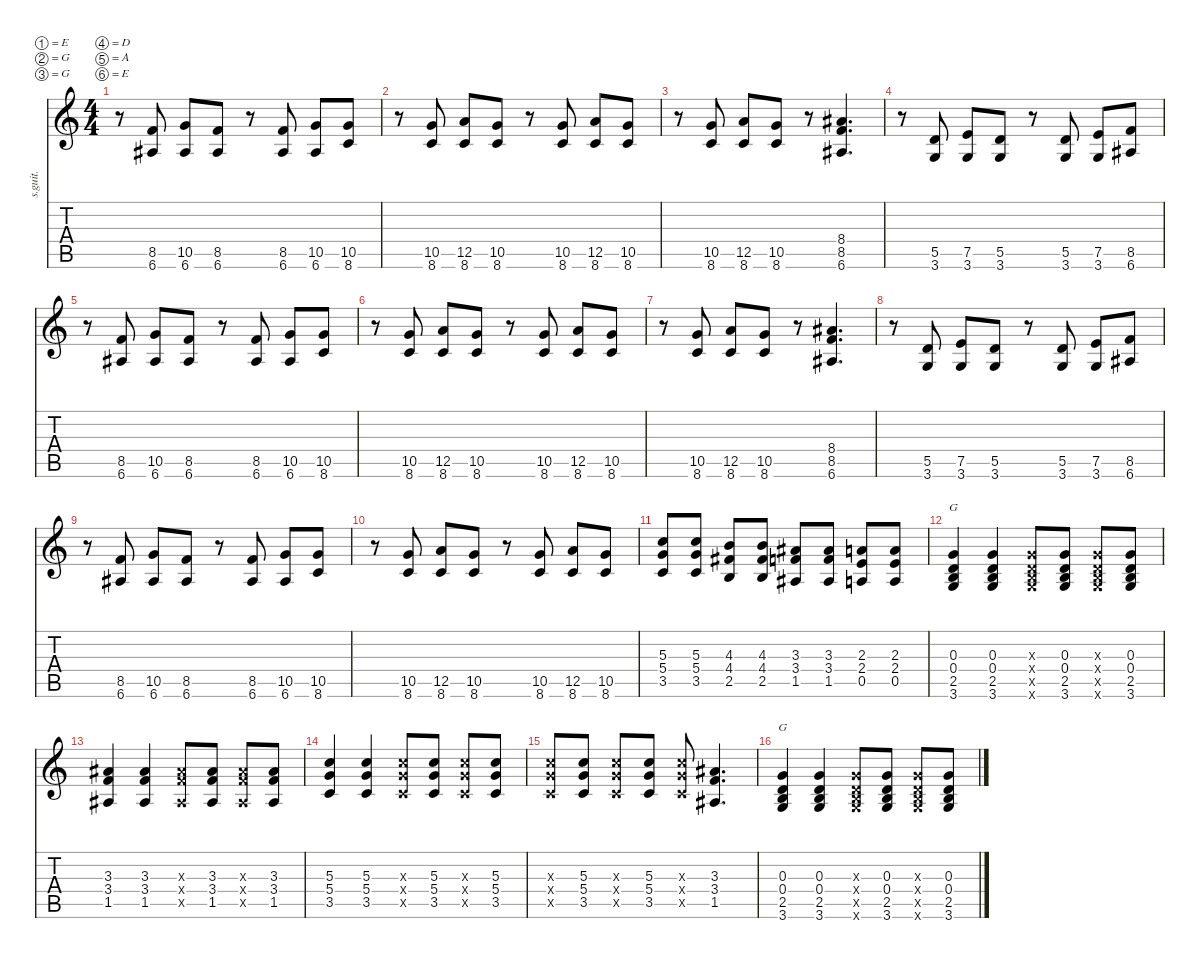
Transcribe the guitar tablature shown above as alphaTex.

\defaultSystemsLayout 4
\hideDynamics
\bracketExtendMode nobrackets
\track ("Gary Rossington (Slide/Rhythm Guitar)" "s.guit.") {instrument overdrivenguitar}
\staff {score tabs}
\tuning (E4 G3 G3 D3 A2 E2)
\chord ("G" 3 1 2 2 0 x) {showdiagram false}
\ts (4 4)
\tempo (150 hide)
\clef g2
\ks c
r.8{dy f} (8.5 6.6{acc #}).8{lyrics (0 "") lyrics (1 "") lyrics (2 "") lyrics (3 "") lyrics (4 "")} (10.5 6.6{acc #}).8{lyrics (0 "") lyrics (1 "") lyrics (2 "") lyrics (3 "") lyrics (4 "")} (8.5 6.6{acc #}).8{lyrics (0 "") lyrics (1 "") lyrics (2 "") lyrics (3 "") lyrics (4 "")} r.8 (8.5 6.6{acc #}).8{lyrics (0 "") lyrics (1 "") lyrics (2 "") lyrics (3 "") lyrics (4 "")} (10.5 6.6{acc #}).8{lyrics (0 "") lyrics (1 "") lyrics (2 "") lyrics (3 "") lyrics (4 "")} (10.5 8.6).8{lyrics (0 "") lyrics (1 "") lyrics (2 "") lyrics (3 "") lyrics (4 "")} |
r.8 (10.5 8.6).8{lyrics (0 "") lyrics (1 "") lyrics (2 "") lyrics (3 "") lyrics (4 "")} (12.5 8.6).8{lyrics (0 "") lyrics (1 "") lyrics (2 "") lyrics (3 "") lyrics (4 "")} (10.5 8.6).8{lyrics (0 "") lyrics (1 "") lyrics (2 "") lyrics (3 "") lyrics (4 "")} r.8 (10.5 8.6).8{lyrics (0 "") lyrics (1 "") lyrics (2 "") lyrics (3 "") lyrics (4 "")} (12.5 8.6).8{lyrics (0 "") lyrics (1 "") lyrics (2 "") lyrics (3 "") lyrics (4 "")} (10.5 8.6).8{lyrics (0 "") lyrics (1 "") lyrics (2 "") lyrics (3 "") lyrics (4 "")} |
r.8 (10.5 8.6).8{lyrics (0 "") lyrics (1 "") lyrics (2 "") lyrics (3 "") lyrics (4 "")} (12.5 8.6).8{lyrics (0 "") lyrics (1 "") lyrics (2 "") lyrics (3 "") lyrics (4 "")} (10.5 8.6).8{lyrics (0 "") lyrics (1 "") lyrics (2 "") lyrics (3 "") lyrics (4 "")} r.8 (8.4{acc #} 8.5 6.6{acc #}).4{d lyrics (0 "") lyrics (1 "") lyrics (2 "") lyrics (3 "") lyrics (4 "")} |
r.8 (5.5 3.6).8{lyrics (0 "") lyrics (1 "") lyrics (2 "") lyrics (3 "") lyrics (4 "")} (7.5 3.6).8{lyrics (0 "") lyrics (1 "") lyrics (2 "") lyrics (3 "") lyrics (4 "")} (5.5 3.6).8{lyrics (0 "") lyrics (1 "") lyrics (2 "") lyrics (3 "") lyrics (4 "")} r.8 (5.5 3.6).8{lyrics (0 "") lyrics (1 "") lyrics (2 "") lyrics (3 "") lyrics (4 "")} (7.5 3.6).8{lyrics (0 "") lyrics (1 "") lyrics (2 "") lyrics (3 "") lyrics (4 "")} (8.5 6.6{acc #}).8{lyrics (0 "") lyrics (1 "") lyrics (2 "") lyrics (3 "") lyrics (4 "")} |
r.8 (8.5 6.6{acc #}).8{lyrics (0 "") lyrics (1 "") lyrics (2 "") lyrics (3 "") lyrics (4 "")} (10.5 6.6{acc #}).8{lyrics (0 "") lyrics (1 "") lyrics (2 "") lyrics (3 "") lyrics (4 "")} (8.5 6.6{acc #}).8{lyrics (0 "") lyrics (1 "") lyrics (2 "") lyrics (3 "") lyrics (4 "")} r.8 (8.5 6.6{acc #}).8{lyrics (0 "") lyrics (1 "") lyrics (2 "") lyrics (3 "") lyrics (4 "")} (10.5 6.6{acc #}).8{lyrics (0 "") lyrics (1 "") lyrics (2 "") lyrics (3 "") lyrics (4 "")} (10.5 8.6).8{lyrics (0 "") lyrics (1 "") lyrics (2 "") lyrics (3 "") lyrics (4 "")} |
r.8 (10.5 8.6).8{lyrics (0 "") lyrics (1 "") lyrics (2 "") lyrics (3 "") lyrics (4 "")} (12.5 8.6).8{lyrics (0 "") lyrics (1 "") lyrics (2 "") lyrics (3 "") lyrics (4 "")} (10.5 8.6).8{lyrics (0 "") lyrics (1 "") lyrics (2 "") lyrics (3 "") lyrics (4 "")} r.8 (10.5 8.6).8{lyrics (0 "") lyrics (1 "") lyrics (2 "") lyrics (3 "") lyrics (4 "")} (12.5 8.6).8{lyrics (0 "") lyrics (1 "") lyrics (2 "") lyrics (3 "") lyrics (4 "")} (10.5 8.6).8{lyrics (0 "") lyrics (1 "") lyrics (2 "") lyrics (3 "") lyrics (4 "")} |
r.8 (10.5 8.6).8{lyrics (0 "") lyrics (1 "") lyrics (2 "") lyrics (3 "") lyrics (4 "")} (12.5 8.6).8{lyrics (0 "") lyrics (1 "") lyrics (2 "") lyrics (3 "") lyrics (4 "")} (10.5 8.6).8{lyrics (0 "") lyrics (1 "") lyrics (2 "") lyrics (3 "") lyrics (4 "")} r.8 (8.4{acc #} 8.5 6.6{acc #}).4{d lyrics (0 "") lyrics (1 "") lyrics (2 "") lyrics (3 "") lyrics (4 "")} |
r.8 (5.5 3.6).8{lyrics (0 "") lyrics (1 "") lyrics (2 "") lyrics (3 "") lyrics (4 "")} (7.5 3.6).8{lyrics (0 "") lyrics (1 "") lyrics (2 "") lyrics (3 "") lyrics (4 "")} (5.5 3.6).8{lyrics (0 "") lyrics (1 "") lyrics (2 "") lyrics (3 "") lyrics (4 "")} r.8 (5.5 3.6).8{lyrics (0 "") lyrics (1 "") lyrics (2 "") lyrics (3 "") lyrics (4 "")} (7.5 3.6).8{lyrics (0 "") lyrics (1 "") lyrics (2 "") lyrics (3 "") lyrics (4 "")} (8.5 6.6{acc #}).8{lyrics (0 "") lyrics (1 "") lyrics (2 "") lyrics (3 "") lyrics (4 "")} |
r.8 (8.5 6.6{acc #}).8{lyrics (0 "") lyrics (1 "") lyrics (2 "") lyrics (3 "") lyrics (4 "")} (10.5 6.6{acc #}).8{lyrics (0 "") lyrics (1 "") lyrics (2 "") lyrics (3 "") lyrics (4 "")} (8.5 6.6{acc #}).8{lyrics (0 "") lyrics (1 "") lyrics (2 "") lyrics (3 "") lyrics (4 "")} r.8 (8.5 6.6{acc #}).8{lyrics (0 "") lyrics (1 "") lyrics (2 "") lyrics (3 "") lyrics (4 "")} (10.5 6.6{acc #}).8{lyrics (0 "") lyrics (1 "") lyrics (2 "") lyrics (3 "") lyrics (4 "")} (10.5 8.6).8{lyrics (0 "") lyrics (1 "") lyrics (2 "") lyrics (3 "") lyrics (4 "")} |
r.8 (10.5 8.6).8{lyrics (0 "") lyrics (1 "") lyrics (2 "") lyrics (3 "") lyrics (4 "")} (12.5 8.6).8{lyrics (0 "") lyrics (1 "") lyrics (2 "") lyrics (3 "") lyrics (4 "")} (10.5 8.6).8{lyrics (0 "") lyrics (1 "") lyrics (2 "") lyrics (3 "") lyrics (4 "")} r.8 (10.5 8.6).8{lyrics (0 "") lyrics (1 "") lyrics (2 "") lyrics (3 "") lyrics (4 "")} (12.5 8.6).8{lyrics (0 "") lyrics (1 "") lyrics (2 "") lyrics (3 "") lyrics (4 "")} (10.5 8.6).8{lyrics (0 "") lyrics (1 "") lyrics (2 "") lyrics (3 "") lyrics (4 "")} |
(5.3 5.4 3.5).8{lyrics (0 "") lyrics (1 "") lyrics (2 "") lyrics (3 "") lyrics (4 "")} (5.3 5.4 3.5).8{lyrics (0 "") lyrics (1 "") lyrics (2 "") lyrics (3 "") lyrics (4 "")} (4.3 4.4{acc #} 2.5).8{lyrics (0 "") lyrics (1 "") lyrics (2 "") lyrics (3 "") lyrics (4 "")} (4.3 4.4{acc #} 2.5).8{lyrics (0 "") lyrics (1 "") lyrics (2 "") lyrics (3 "") lyrics (4 "")} (3.3{acc #} 3.4 1.5{acc #}).8{lyrics (0 "") lyrics (1 "") lyrics (2 "") lyrics (3 "") lyrics (4 "")} (3.3{acc #} 3.4 1.5{acc #}).8{lyrics (0 "") lyrics (1 "") lyrics (2 "") lyrics (3 "") lyrics (4 "")} (2.3 2.4 0.5).8{lyrics (0 "") lyrics (1 "") lyrics (2 "") lyrics (3 "") lyrics (4 "")} (2.3 2.4 0.5).8{lyrics (0 "") lyrics (1 "") lyrics (2 "") lyrics (3 "") lyrics (4 "")} |
(0.3 0.4 2.5 3.6).4{ch "G" lyrics (0 "") lyrics (1 "") lyrics (2 "") lyrics (3 "") lyrics (4 "")} (0.3 0.4 2.5 3.6).4{lyrics (0 "") lyrics (1 "") lyrics (2 "") lyrics (3 "") lyrics (4 "")} (0.3{x} 0.4{x} 2.5{x} 3.6{x}).8{lyrics (0 "") lyrics (1 "") lyrics (2 "") lyrics (3 "") lyrics (4 "")} (0.3 0.4 2.5 3.6).8{lyrics (0 "") lyrics (1 "") lyrics (2 "") lyrics (3 "") lyrics (4 "")} (0.3{x} 0.4{x} 2.5{x} 3.6{x}).8{lyrics (0 "") lyrics (1 "") lyrics (2 "") lyrics (3 "") lyrics (4 "")} (0.3 0.4 2.5 3.6).8{lyrics (0 "") lyrics (1 "") lyrics (2 "") lyrics (3 "") lyrics (4 "")} |
(3.3{acc #} 3.4 1.5{acc #}).4{lyrics (0 "") lyrics (1 "") lyrics (2 "") lyrics (3 "") lyrics (4 "")} (3.3{acc #} 3.4 1.5{acc #}).4{lyrics (0 "") lyrics (1 "") lyrics (2 "") lyrics (3 "") lyrics (4 "")} (3.3{x acc #} 3.4{x} 1.5{x acc #}).8{lyrics (0 "") lyrics (1 "") lyrics (2 "") lyrics (3 "") lyrics (4 "")} (3.3{acc #} 3.4 1.5{acc #}).8{lyrics (0 "") lyrics (1 "") lyrics (2 "") lyrics (3 "") lyrics (4 "")} (3.3{x acc #} 3.4{x} 1.5{x acc #}).8{lyrics (0 "") lyrics (1 "") lyrics (2 "") lyrics (3 "") lyrics (4 "")} (3.3{acc #} 3.4 1.5{acc #}).8{lyrics (0 "") lyrics (1 "") lyrics (2 "") lyrics (3 "") lyrics (4 "")} |
(5.3 5.4 3.5).4{lyrics (0 "") lyrics (1 "") lyrics (2 "") lyrics (3 "") lyrics (4 "")} (5.3 5.4 3.5).4{lyrics (0 "") lyrics (1 "") lyrics (2 "") lyrics (3 "") lyrics (4 "")} (5.3{x} 5.4{x} 3.5{x}).8{lyrics (0 "") lyrics (1 "") lyrics (2 "") lyrics (3 "") lyrics (4 "")} (5.3 5.4 3.5).8{lyrics (0 "") lyrics (1 "") lyrics (2 "") lyrics (3 "") lyrics (4 "")} (5.3{x} 5.4{x} 3.5{x}).8{lyrics (0 "") lyrics (1 "") lyrics (2 "") lyrics (3 "") lyrics (4 "")} (5.3 5.4 3.5).8{lyrics (0 "") lyrics (1 "") lyrics (2 "") lyrics (3 "") lyrics (4 "")} |
(5.3{x} 5.4{x} 3.5{x}).8{lyrics (0 "") lyrics (1 "") lyrics (2 "") lyrics (3 "") lyrics (4 "")} (5.3 5.4 3.5).8{lyrics (0 "") lyrics (1 "") lyrics (2 "") lyrics (3 "") lyrics (4 "")} (5.3{x} 5.4{x} 3.5{x}).8{lyrics (0 "") lyrics (1 "") lyrics (2 "") lyrics (3 "") lyrics (4 "")} (5.3 5.4 3.5).8{lyrics (0 "") lyrics (1 "") lyrics (2 "") lyrics (3 "") lyrics (4 "")} (5.3{x} 5.4{x} 3.5{x}).8{lyrics (0 "") lyrics (1 "") lyrics (2 "") lyrics (3 "") lyrics (4 "")} (3.3{acc #} 3.4 1.5{acc #}).4{d lyrics (0 "") lyrics (1 "") lyrics (2 "") lyrics (3 "") lyrics (4 "")} |
(0.3 0.4 2.5 3.6).4{ch "G" lyrics (0 "") lyrics (1 "") lyrics (2 "") lyrics (3 "") lyrics (4 "")} (0.3 0.4 2.5 3.6).4{lyrics (0 "") lyrics (1 "") lyrics (2 "") lyrics (3 "") lyrics (4 "")} (0.3{x} 0.4{x} 2.5{x} 3.6{x}).8{lyrics (0 "") lyrics (1 "") lyrics (2 "") lyrics (3 "") lyrics (4 "")} (0.3 0.4 2.5 3.6).8{lyrics (0 "") lyrics (1 "") lyrics (2 "") lyrics (3 "") lyrics (4 "")} (0.3{x} 0.4{x} 2.5{x} 3.6{x}).8{lyrics (0 "") lyrics (1 "") lyrics (2 "") lyrics (3 "") lyrics (4 "")} (0.3 0.4 2.5 3.6).8{lyrics (0 "") lyrics (1 "") lyrics (2 "") lyrics (3 "") lyrics (4 "")}
